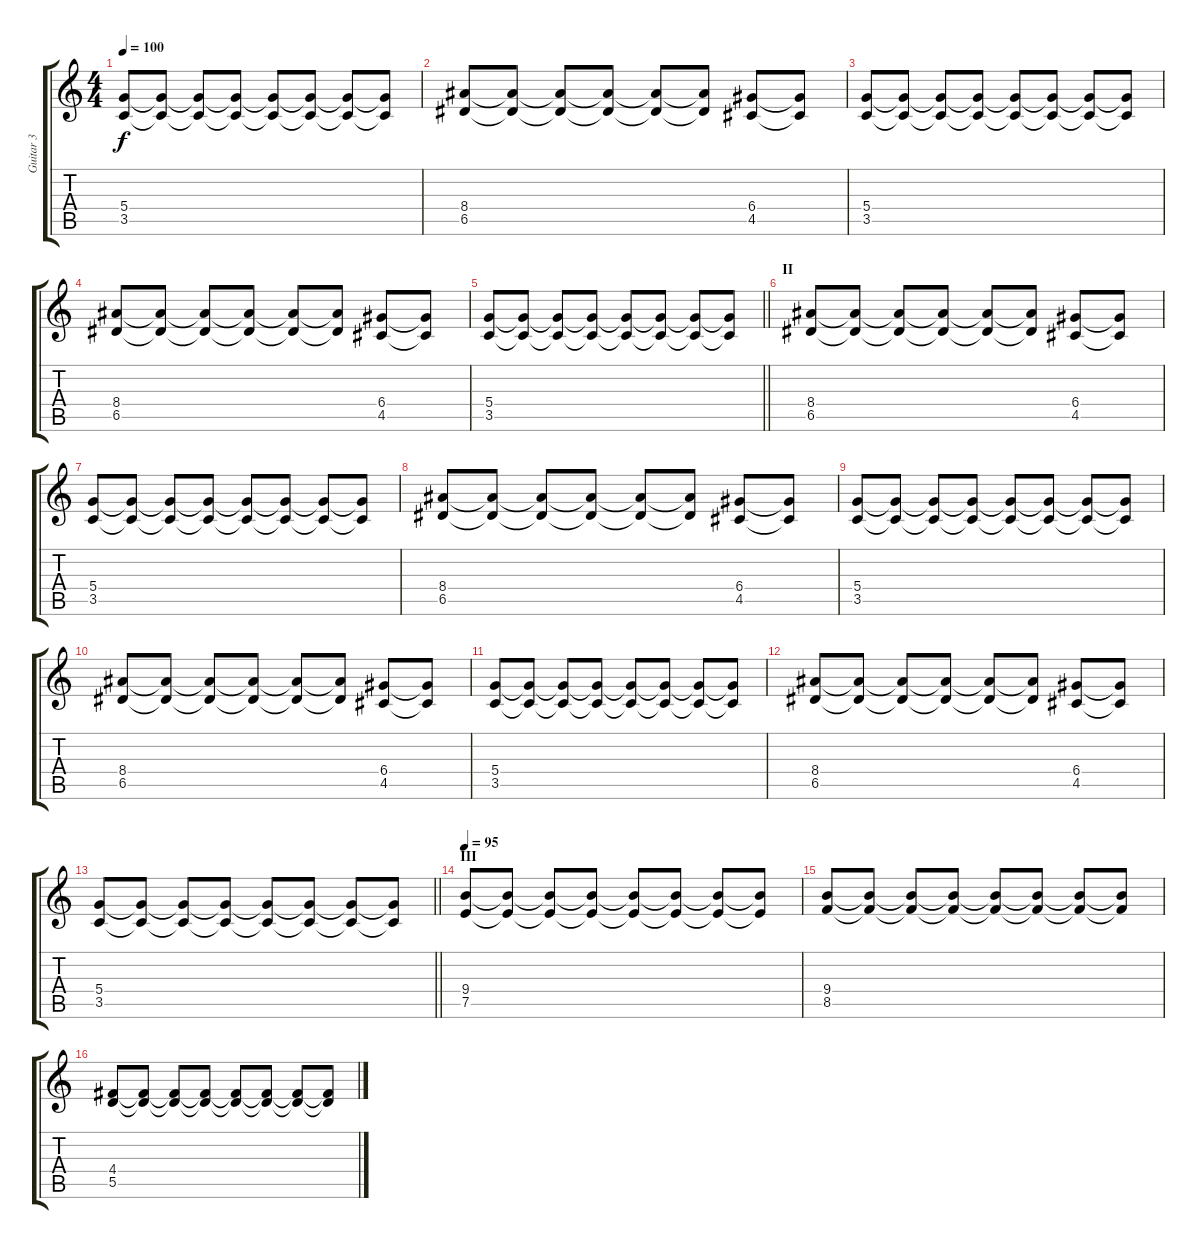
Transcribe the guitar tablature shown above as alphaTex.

\track ("Guitar 3" "Guitar 3") {instrument distortionguitar}
\staff {score tabs}
\tuning (E4 B3 G3 D3 A2 E2) {hide}
\ts (4 4)
\tempo 100
\clef g2
\ks c
(5.4 3.5).8{dy f} (5.4{t} 3.5{t}).8 (5.4{t} 3.5{t}).8 (5.4{t} 3.5{t}).8 (5.4{t} 3.5{t}).8 (5.4{t} 3.5{t}).8 (5.4{t} 3.5{t}).8 (5.4{t} 3.5{t}).8 |
(8.4 6.5).8 (8.4{t} 6.5{t}).8 (8.4{t} 6.5{t}).8 (8.4{t} 6.5{t}).8 (8.4{t} 6.5{t}).8 (8.4{t} 6.5{t}).8 (6.4 4.5).8 (6.4{t} 4.5{t}).8 |
(5.4 3.5).8 (5.4{t} 3.5{t}).8 (5.4{t} 3.5{t}).8 (5.4{t} 3.5{t}).8 (5.4{t} 3.5{t}).8 (5.4{t} 3.5{t}).8 (5.4{t} 3.5{t}).8 (5.4{t} 3.5{t}).8 |
(8.4 6.5).8 (8.4{t} 6.5{t}).8 (8.4{t} 6.5{t}).8 (8.4{t} 6.5{t}).8 (8.4{t} 6.5{t}).8 (8.4{t} 6.5{t}).8 (6.4 4.5).8 (6.4{t} 4.5{t}).8 |
\barLineRight lightlight
(5.4 3.5).8 (5.4{t} 3.5{t}).8 (5.4{t} 3.5{t}).8 (5.4{t} 3.5{t}).8 (5.4{t} 3.5{t}).8 (5.4{t} 3.5{t}).8 (5.4{t} 3.5{t}).8 (5.4{t} 3.5{t}).8 |
\section ("" "II")
(8.4 6.5).8 (8.4{t} 6.5{t}).8 (8.4{t} 6.5{t}).8 (8.4{t} 6.5{t}).8 (8.4{t} 6.5{t}).8 (8.4{t} 6.5{t}).8 (6.4 4.5).8 (6.4{t} 4.5{t}).8 |
(5.4 3.5).8 (5.4{t} 3.5{t}).8 (5.4{t} 3.5{t}).8 (5.4{t} 3.5{t}).8 (5.4{t} 3.5{t}).8 (5.4{t} 3.5{t}).8 (5.4{t} 3.5{t}).8 (5.4{t} 3.5{t}).8 |
(8.4 6.5).8 (8.4{t} 6.5{t}).8 (8.4{t} 6.5{t}).8 (8.4{t} 6.5{t}).8 (8.4{t} 6.5{t}).8 (8.4{t} 6.5{t}).8 (6.4 4.5).8 (6.4{t} 4.5{t}).8 |
(5.4 3.5).8 (5.4{t} 3.5{t}).8 (5.4{t} 3.5{t}).8 (5.4{t} 3.5{t}).8 (5.4{t} 3.5{t}).8 (5.4{t} 3.5{t}).8 (5.4{t} 3.5{t}).8 (5.4{t} 3.5{t}).8 |
(8.4 6.5).8 (8.4{t} 6.5{t}).8 (8.4{t} 6.5{t}).8 (8.4{t} 6.5{t}).8 (8.4{t} 6.5{t}).8 (8.4{t} 6.5{t}).8 (6.4 4.5).8 (6.4{t} 4.5{t}).8 |
(5.4 3.5).8 (5.4{t} 3.5{t}).8 (5.4{t} 3.5{t}).8 (5.4{t} 3.5{t}).8 (5.4{t} 3.5{t}).8 (5.4{t} 3.5{t}).8 (5.4{t} 3.5{t}).8 (5.4{t} 3.5{t}).8 |
(8.4 6.5).8 (8.4{t} 6.5{t}).8 (8.4{t} 6.5{t}).8 (8.4{t} 6.5{t}).8 (8.4{t} 6.5{t}).8 (8.4{t} 6.5{t}).8 (6.4 4.5).8 (6.4{t} 4.5{t}).8 |
\barLineRight lightlight
(5.4 3.5).8 (5.4{t} 3.5{t}).8 (5.4{t} 3.5{t}).8 (5.4{t} 3.5{t}).8 (5.4{t} 3.5{t}).8 (5.4{t} 3.5{t}).8 (5.4{t} 3.5{t}).8 (5.4{t} 3.5{t}).8 |
\section ("" "III")
\tempo 95
(9.4 7.5).8 (9.4{t} 7.5{t}).8 (9.4{t} 7.5{t}).8 (9.4{t} 7.5{t}).8 (9.4{t} 7.5{t}).8 (9.4{t} 7.5{t}).8 (9.4{t} 7.5{t}).8 (9.4{t} 7.5{t}).8 |
(9.4 8.5).8 (9.4{t} 8.5{t}).8 (9.4{t} 8.5{t}).8 (9.4{t} 8.5{t}).8 (9.4{t} 8.5{t}).8 (9.4{t} 8.5{t}).8 (9.4{t} 8.5{t}).8 (9.4{t} 8.5{t}).8 |
(4.4 5.5).8 (4.4{t} 5.5{t}).8 (4.4{t} 5.5{t}).8 (4.4{t} 5.5{t}).8 (4.4{t} 5.5{t}).8 (4.4{t} 5.5{t}).8 (4.4{t} 5.5{t}).8 (4.4{t} 5.5{t}).8
